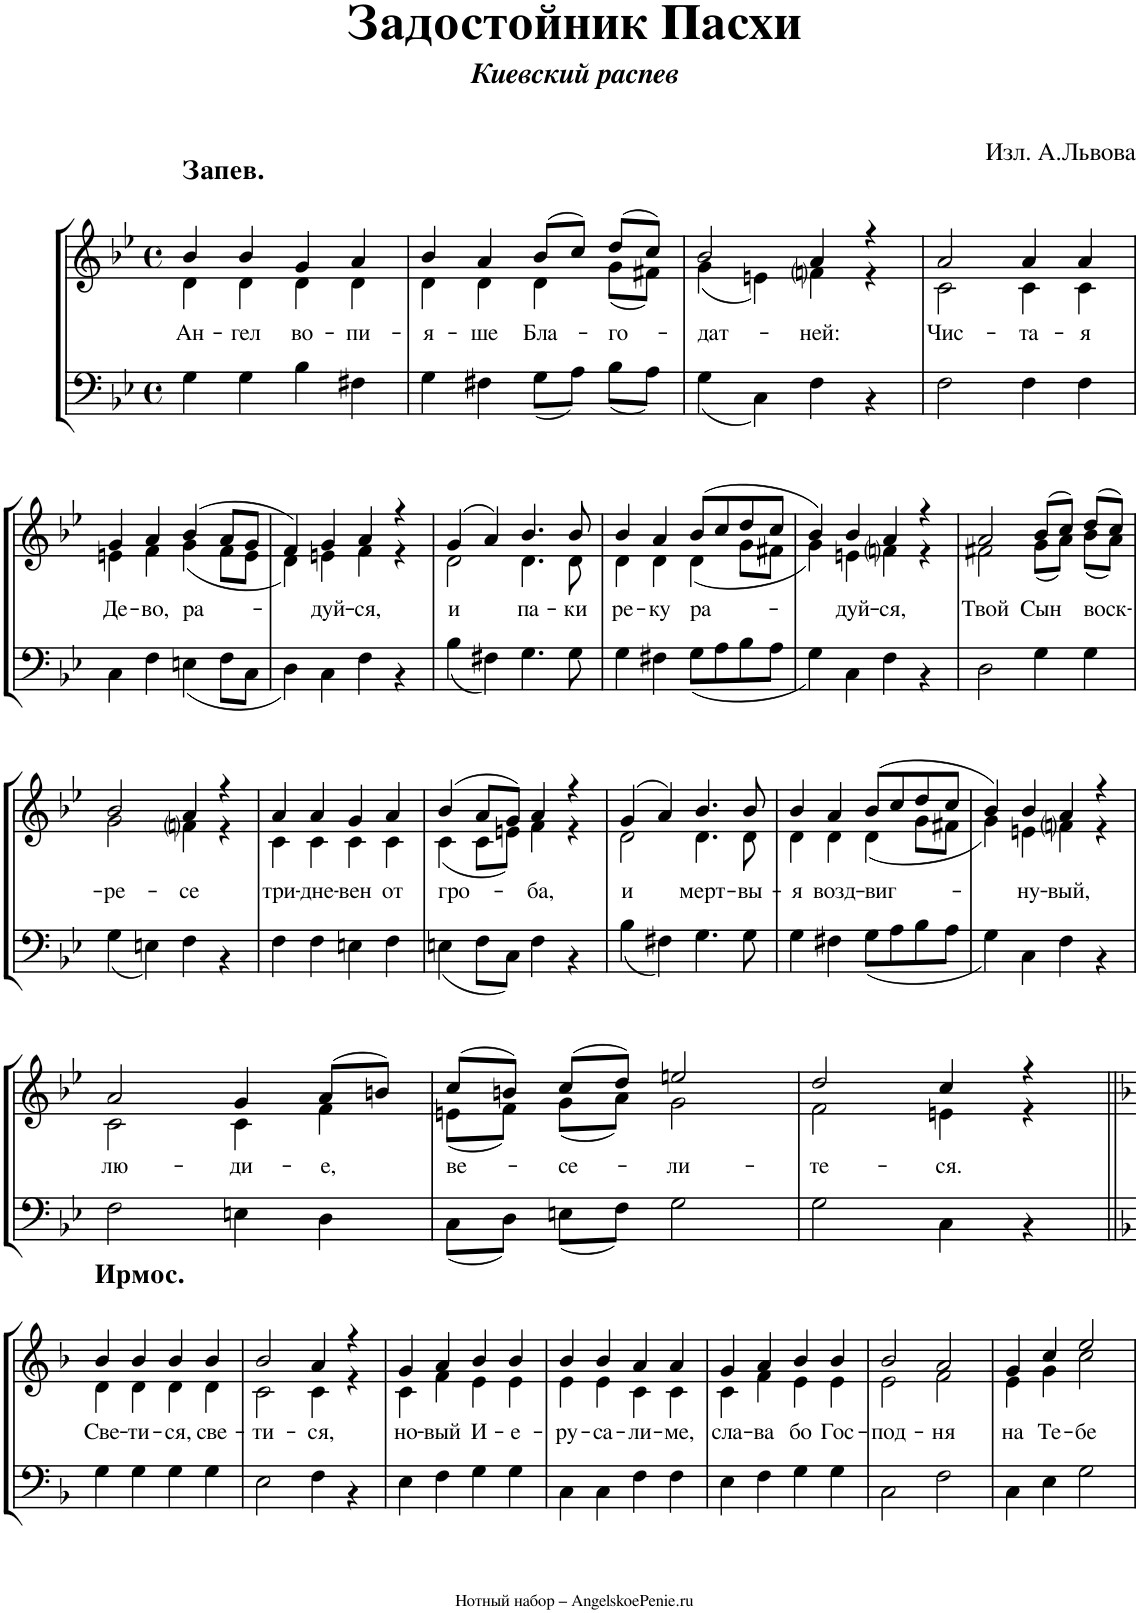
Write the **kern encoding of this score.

**kern	**kern	**text
*part1	*part1	*part1
*staff2	*staff1	*staff1
*I"Piano	*	*
*I'Pno.	*	*
*clefF4	*clefG2	*
*k[b-e-]	*k[b-e-]	*
*M4/4	*M4/4	*
*met(c)	*met(c)	*
=1	=1	=1
*^	*^	*
!	!	!LO:TX:a:B:t=Запев.	!	!
!	!	!	!	!LO:LY:b
1ryy	4G\	4b-/	4d\	Ан-
!	!	!	!	!LO:LY:b
.	4G\	4b-/	4d\	-гел
!	!	!	!	!LO:LY:b
.	4B-\	4g/	4d\	во-
!	!	!	!	!LO:LY:b
.	4F#X\	4a/	4d\	-пи-
=2	=2	=2	=2	=2
!	!	!	!	!LO:LY:b
1ryy	4G\	4b-/	4d\	-я-
!	!	!	!	!LO:LY:b
.	4F#X\	4a/	4d\	-ше
!	!	!	!	!LO:LY:b
.	8G\L	(8b-/L	4d\	Бла-
.	8A\J	8cc/J)	.	.
!	!	!	!	!LO:LY:b
.	8B-\L	(8dd/L	(8g\L	-го-
.	8A\J	8cc/J)	8f#X\J)	.
=3	=3	=3	=3	=3
!	!	!	!	!LO:LY:b
1ryy	4G\	2b-/	(4g\	-дат-
.	4C\	.	4en\)	.
!	!	!	!	!LO:LY:b
.	4F\	4a/	4fni\	-ней:
.	4r	4r	4r	.
=4	=4	=4	=4	=4
!	!	!	!	!LO:LY:b
1ryy	2F\	2a/	2c\	Чис-
!	!	!	!	!LO:LY:b
.	4F\	4a/	4c\	-та-
!	!	!	!	!LO:LY:b
.	4F\	4a/	4c\	-я
!!LO:LB:g=z	!!
=5	=5	=5	=5	=5
!	!	!	!	!LO:LY:b
1ryy	4C\	4g/	4en\	Де-
!	!	!	!	!LO:LY:b
.	4F\	4a/	4f\	-во,
!	!	!	!	!LO:LY:b
.	4En\	(4b-/	(4g\	ра-
.	8F\L	8a/L	8f\L	.
.	8C\J	8g/J	8e\J	.
=6	=6	=6	=6	=6
1ryy	4D\	4f/)	4d\)	.
!	!	!	!	!LO:LY:b
.	4C\	4g/	4en\	-дуй-
!	!	!	!	!LO:LY:b
.	4F\	4a/	4f\	-ся,
.	4r	4r	4r	.
=7	=7	=7	=7	=7
!	!	!	!	!LO:LY:b
1ryy	4B-\	(4g/	2d\	и
.	4F#X\	4a/)	.	.
!	!	!	!	!LO:LY:b
.	4.G\	4.b-/	4.d\	па-
!	!	!	!	!LO:LY:b
.	8G\	8b-/	8d\	-ки
=8	=8	=8	=8	=8
!	!	!	!	!LO:LY:b
1ryy	4G\	4b-/	4d\	ре-
!	!	!	!	!LO:LY:b
.	4F#X\	4a/	4d\	-ку
!	!	!	!	!LO:LY:b
.	8G\L	(8b-/L	(4d\	ра-
.	8A\	8cc/	.	.
.	8B-\	8dd/	8g\L	.
.	8A\J	8cc/J	8f#X\J	.
=9	=9	=9	=9	=9
1ryy	4G\	4b-/)	4g\)	.
!	!	!	!	!LO:LY:b
.	4C\	4b-/	4en\	-дуй-
!	!	!	!	!LO:LY:b
.	4F\	4a/	4fni\	-ся,
.	4r	4r	4r	.
=10	=10	=10	=10	=10
!	!	!	!	!LO:LY:b
1ryy	2D\	2a/	2f#X\	Твой
!	!	!	!	!LO:LY:b
.	4G\	(8b-/L	(8g\L	Сын
.	.	8cc/J)	8a\J)	.
!	!	!	!	!LO:LY:b
.	4G\	(8dd/L	(8b-\L	воск-
.	.	8cc/J)	8a\J)	.
!!LO:LB:g=z	!!
=11	=11	=11	=11	=11
!	!	!	!	!LO:LY:b
1ryy	4G\	2b-/	2g\	-ре-
.	4En\	.	.	.
!	!	!	!	!LO:LY:b
.	4F\	4a/	4fni\	-се
.	4r	4r	4r	.
=12	=12	=12	=12	=12
!	!	!	!	!LO:LY:b
1ryy	4F\	4a/	4c\	три-
!	!	!	!	!LO:LY:b
.	4F\	4a/	4c\	-дне-
!	!	!	!	!LO:LY:b
.	4En\	4g/	4c\	-вен
!	!	!	!	!LO:LY:b
.	4F\	4a/	4c\	от
=13	=13	=13	=13	=13
!	!	!	!	!LO:LY:b
1ryy	4En\	(4b-/	(4c\	гро-
.	8F\L	8a/L	8c\L	.
.	8C\J	8g/J)	8en\J)	.
!	!	!	!	!LO:LY:b
.	4F\	4a/	4f\	-ба,
.	4r	4r	4r	.
=14	=14	=14	=14	=14
!	!	!	!	!LO:LY:b
1ryy	4B-\	(4g/	2d\	и
.	4F#X\	4a/)	.	.
!	!	!	!	!LO:LY:b
.	4.G\	4.b-/	4.d\	мерт-
!	!	!	!	!LO:LY:b
.	8G\	8b-/	8d\	-вы-
=15	=15	=15	=15	=15
!	!	!	!	!LO:LY:b
1ryy	4G\	4b-/	4d\	-я
!	!	!	!	!LO:LY:b
.	4F#X\	4a/	4d\	возд-
!	!	!	!	!LO:LY:b
.	8G\L	(8b-/L	(4d\	-виг-
.	8A\	8cc/	.	.
.	8B-\	8dd/	8g\L	.
.	8A\J	8cc/J	8f#X\J	.
=16	=16	=16	=16	=16
1ryy	4G\	4b-/)	4g\)	.
!	!	!	!	!LO:LY:b
.	4C\	4b-/	4en\	-ну-
!	!	!	!	!LO:LY:b
.	4F\	4a/	4fni\	-вый,
.	4r	4r	4r	.
!!LO:LB:g=z	!!
=17	=17	=17	=17	=17
!	!	!	!	!LO:LY:b
1ryy	2F\	2a/	2c\	лю-
!	!	!	!	!LO:LY:b
.	4En\	4g/	4c\	-ди-
!	!	!	!	!LO:LY:b
.	4D\	(8a/L	4f\	-е,
.	.	8bn/J)	.	.
=18	=18	=18	=18	=18
!	!	!	!	!LO:LY:b
1ryy	8C\L	(8cc/L	(8en\L	ве-
.	8D\J	8bn/J)	8f\J)	.
!	!	!	!	!LO:LY:b
.	8En\L	(8cc/L	(8g\L	-се-
.	8F\J	8dd/J)	8a\J)	.
!	!	!	!	!LO:LY:b
.	2G\	2een/	2g\	-ли-
=19	=19	=19	=19	=19
!	!	!	!	!LO:LY:b
1ryy	2G\	2dd/	2f\	-те-
!	!	!	!	!LO:LY:b
.	4C\	4cc/	4en\	-ся.
.	4r	4r	4r	.
!!LO:LB:g=z	!!
=20||	=20||	=20||	=20||	=20||
*k[b-]	*	*k[b-]	*	*
!	!	!LO:TX:a:B:t=Ирмос.	!	!
!	!	!	!	!LO:LY:b
1ryy	4G\	4b-/	4d\	Све-
!	!	!	!	!LO:LY:b
.	4G\	4b-/	4d\	-ти-
!	!	!	!	!LO:LY:b
.	4G\	4b-/	4d\	-ся,
!	!	!	!	!LO:LY:b
.	4G\	4b-/	4d\	све-
=21	=21	=21	=21	=21
!	!	!	!	!LO:LY:b
1ryy	2E\	2b-/	2c\	-ти-
!	!	!	!	!LO:LY:b
.	4F\	4a/	4c\	-ся,
.	4r	4r	4r	.
=22	=22	=22	=22	=22
!	!	!	!	!LO:LY:b
1ryy	4E\	4g/	4c\	но-
!	!	!	!	!LO:LY:b
.	4F\	4a/	4f\	-вый
!	!	!	!	!LO:LY:b
.	4G\	4b-/	4e\	И-
!	!	!	!	!LO:LY:b
.	4G\	4b-/	4e\	-е-
=23	=23	=23	=23	=23
!	!	!	!	!LO:LY:b
1ryy	4C\	4b-/	4e\	-ру-
!	!	!	!	!LO:LY:b
.	4C\	4b-/	4e\	-са-
!	!	!	!	!LO:LY:b
.	4F\	4a/	4c\	-ли-
!	!	!	!	!LO:LY:b
.	4F\	4a/	4c\	-ме,
=24	=24	=24	=24	=24
!	!	!	!	!LO:LY:b
1ryy	4E\	4g/	4c\	сла-
!	!	!	!	!LO:LY:b
.	4F\	4a/	4f\	-ва
!	!	!	!	!LO:LY:b
.	4G\	4b-/	4e\	бо
!	!	!	!	!LO:LY:b
.	4G\	4b-/	4e\	Гос-
=25	=25	=25	=25	=25
!	!	!	!	!LO:LY:b
1ryy	2C\	2b-/	2e\	-под-
!	!	!	!	!LO:LY:b
.	2F\	2a/	2f\	-ня
=26	=26	=26	=26	=26
!	!	!	!	!LO:LY:b
1ryy	4C\	4g/	4e\	на
!	!	!	!	!LO:LY:b
.	4E\	4cc/	4g\	Те-
!	!	!	!	!LO:LY:b
.	2G\	2ee/	2cc\	-бе
*v	*v	*	*	*
*	*v	*v	*
=	=	=
*-	*-	*-
